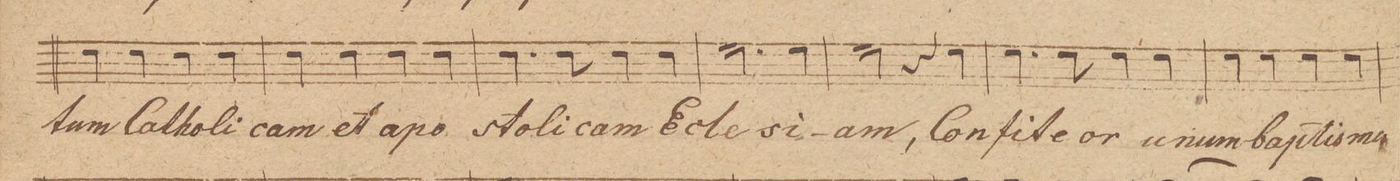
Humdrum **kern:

**kern	**text	**dynam
*I"Tenore 1mo	*	*
*clefC4	*	*
*k[]	*	*
*met(c|)	*	*
*M2/2	*	*
4c\	-tum	.
4c\	Ca-	.
4c\	-tho-	.
4c\	-li-	.
=107	=107	=107
4c\	-cam	.
4c\	et	.
4c\	a-	.
4c\	-po-	.
=108	=108	=108
4.c\	-sto-	.
8c\	-li-	.
4c\	-cam	.
4c\	Ec-	.
=109	=109	=109
2.d\	-le-	.
4d\	-si-	.
=110	=110	=110
2d\	-am,	.
4r	.	.
4d\	Con-	.
=111	=111	=111
4.d\	-fi-	.
8d\	-te-	.
4d\	-or	.
4d\	u-	.
=112	=112	=112
4d\	-num	.
4d\	bap-	.
4d\	-tis-	.
4d\	-ma	.
=113	=113	=113
*-	*-	*-
